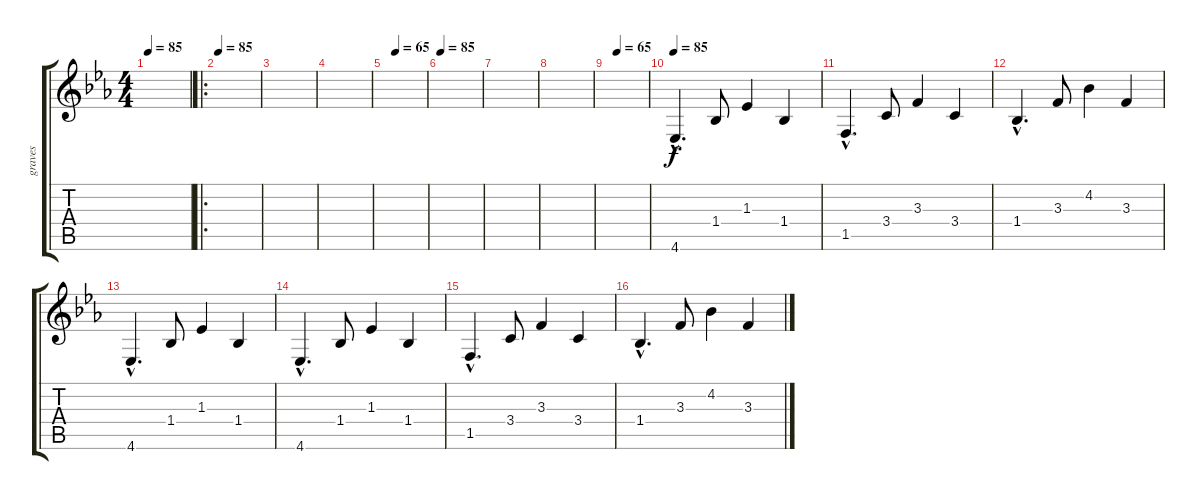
\track ("graves" "graves") {instrument contrabass}
\staff {score tabs}
\tuning (B3 Gb3 D3 A2 E2 B1) {hide}
\ts (4 4)
\tempo 85
\clef g2
\ks eb
|
\ro
\tempo 85
|
|
|
\tempo (65 0.25)
|
\tempo 85
|
|
|
\tempo (65 0.25)
|
\tempo 85
4.6{hac}.4{d} 1.4.8 1.3.4 1.4.4 |
1.5{hac}.4{d} 3.4.8 3.3.4 3.4.4 |
1.4{hac}.4{d} 3.3.8 4.2.4 3.3.4 |
4.6{hac}.4{d} 1.4.8 1.3.4 1.4.4 |
4.6{hac}.4{d} 1.4.8 1.3.4 1.4.4 |
1.5{hac}.4{d} 3.4.8 3.3.4 3.4.4 |
1.4{hac}.4{d} 3.3.8 4.2.4 3.3.4
